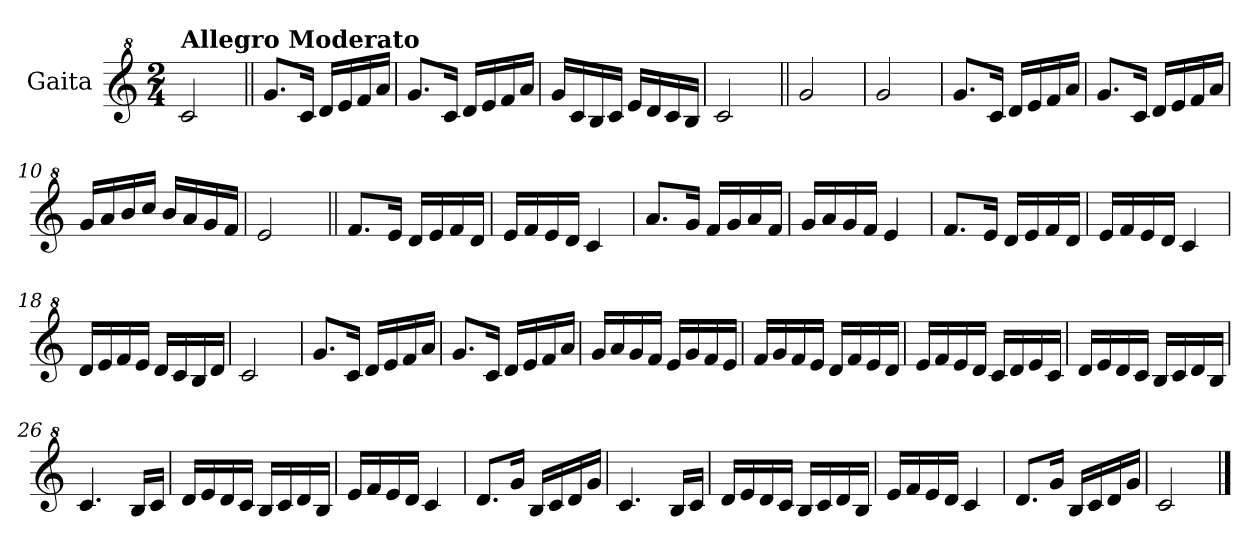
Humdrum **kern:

**kern
*part1
*staff1
*I"Gaita
*clefG^2
*k[]
*M2/4
*MM100
=1
!LO:TX:a:B:t=Allegro Moderato
2cc/
=2||
8.gg/L
16cc/Jk
16dd/LL
16ee/
16ff/
16aa/JJ
=3
8.gg/L
16cc/Jk
16dd/LL
16ee/
16ff/
16aa/JJ
=4
16gg/LL
16cc/
16b/
16cc/JJ
16ee/LL
16dd/
16cc/
16b/JJ
=5
2cc/
=6||
2gg/
=7
2gg/
=8
8.gg/L
16cc/Jk
16dd/LL
16ee/
16ff/
16aa/JJ
=9
8.gg/L
16cc/Jk
16dd/LL
16ee/
16ff/
16aa/JJ
!!LO:LB:g=z
=10
16gg/LL
16aa/
16bb/
16ccc/JJ
16bb/LL
16aa/
16gg/
16ff/JJ
=11
2ee/
=12||
8.ff/L
16ee/Jk
16dd/LL
16ee/
16ff/
16dd/JJ
=13
16ee/LL
16ff/
16ee/
16dd/JJ
4cc/
=14
8.aa/L
16gg/Jk
16ff/LL
16gg/
16aa/
16ff/JJ
=15
16gg/LL
16aa/
16gg/
16ff/JJ
4ee/
=16
8.ff/L
16ee/Jk
16dd/LL
16ee/
16ff/
16dd/JJ
=17
16ee/LL
16ff/
16ee/
16dd/JJ
4cc/
!!LO:LB:g=z
=18
16dd/LL
16ee/
16ff/
16ee/JJ
16dd/LL
16cc/
16b/
16dd/JJ
=19
2cc/
=20
8.gg/L
16cc/Jk
16dd/LL
16ee/
16ff/
16aa/JJ
=21
8.gg/L
16cc/Jk
16dd/LL
16ee/
16ff/
16aa/JJ
=22
16gg/LL
16aa/
16gg/
16ff/JJ
16ee/LL
16gg/
16ff/
16ee/JJ
=23
16ff/LL
16gg/
16ff/
16ee/JJ
16dd/LL
16ff/
16ee/
16dd/JJ
=24
16ee/LL
16ff/
16ee/
16dd/JJ
16cc/LL
16dd/
16ee/
16cc/JJ
!!LO:LB:g=z
=25
16dd/LL
16ee/
16dd/
16cc/JJ
16b/LL
16cc/
16dd/
16b/JJ
=26
4.cc/
16b/LL
16cc/JJ
=27
16dd/LL
16ee/
16dd/
16cc/JJ
16b/LL
16cc/
16dd/
16b/JJ
=28
16ee/LL
16ff/
16ee/
16dd/JJ
4cc/
=29
8.dd/L
16gg/Jk
16b/LL
16cc/
16dd/
16gg/JJ
=30
4.cc/
16b/LL
16cc/JJ
=31
16dd/LL
16ee/
16dd/
16cc/JJ
16b/LL
16cc/
16dd/
16b/JJ
!!LO:LB:g=z
=32
16ee/LL
16ff/
16ee/
16dd/JJ
4cc/
=33
8.dd/L
16gg/Jk
16b/LL
16cc/
16dd/
16gg/JJ
=34
2cc/
==
*-
